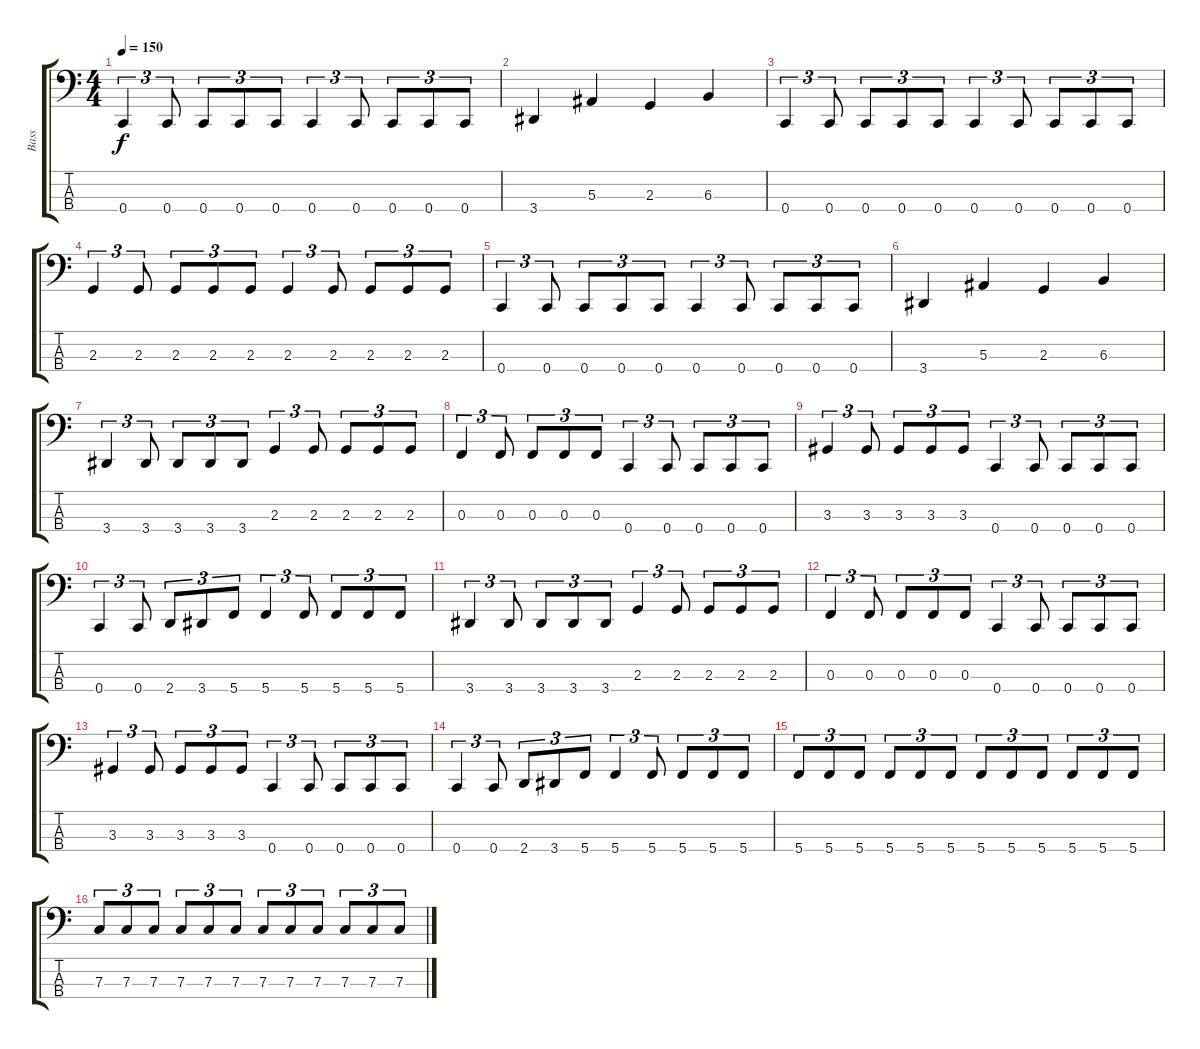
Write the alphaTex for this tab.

\track ("Bass" "Bass") {instrument electricbassfinger}
\staff {score tabs}
\tuning (Eb2 Bb1 F1 C1) {hide}
\ts (4 4)
\tempo 150
\clef f4
\ks c
0.4.4{tu (3 2) dy f} 0.4.8{tu (3 2)} 0.4.8{tu (3 2)} 0.4.8{tu (3 2)} 0.4.8{tu (3 2)} 0.4.4{tu (3 2)} 0.4.8{tu (3 2)} 0.4.8{tu (3 2)} 0.4.8{tu (3 2)} 0.4.8{tu (3 2)} |
3.4.4 5.3.4 2.3.4 6.3.4 |
0.4.4{tu (3 2)} 0.4.8{tu (3 2)} 0.4.8{tu (3 2)} 0.4.8{tu (3 2)} 0.4.8{tu (3 2)} 0.4.4{tu (3 2)} 0.4.8{tu (3 2)} 0.4.8{tu (3 2)} 0.4.8{tu (3 2)} 0.4.8{tu (3 2)} |
2.3.4{tu (3 2)} 2.3.8{tu (3 2)} 2.3.8{tu (3 2)} 2.3.8{tu (3 2)} 2.3.8{tu (3 2)} 2.3.4{tu (3 2)} 2.3.8{tu (3 2)} 2.3.8{tu (3 2)} 2.3.8{tu (3 2)} 2.3.8{tu (3 2)} |
0.4.4{tu (3 2)} 0.4.8{tu (3 2)} 0.4.8{tu (3 2)} 0.4.8{tu (3 2)} 0.4.8{tu (3 2)} 0.4.4{tu (3 2)} 0.4.8{tu (3 2)} 0.4.8{tu (3 2)} 0.4.8{tu (3 2)} 0.4.8{tu (3 2)} |
3.4.4 5.3.4 2.3.4 6.3.4 |
3.4.4{tu (3 2)} 3.4.8{tu (3 2)} 3.4.8{tu (3 2)} 3.4.8{tu (3 2)} 3.4.8{tu (3 2)} 2.3.4{tu (3 2)} 2.3.8{tu (3 2)} 2.3.8{tu (3 2)} 2.3.8{tu (3 2)} 2.3.8{tu (3 2)} |
0.3.4{tu (3 2)} 0.3.8{tu (3 2)} 0.3.8{tu (3 2)} 0.3.8{tu (3 2)} 0.3.8{tu (3 2)} 0.4.4{tu (3 2)} 0.4.8{tu (3 2)} 0.4.8{tu (3 2)} 0.4.8{tu (3 2)} 0.4.8{tu (3 2)} |
3.3.4{tu (3 2)} 3.3.8{tu (3 2)} 3.3.8{tu (3 2)} 3.3.8{tu (3 2)} 3.3.8{tu (3 2)} 0.4.4{tu (3 2)} 0.4.8{tu (3 2)} 0.4.8{tu (3 2)} 0.4.8{tu (3 2)} 0.4.8{tu (3 2)} |
0.4.4{tu (3 2)} 0.4.8{tu (3 2)} 2.4.8{tu (3 2)} 3.4.8{tu (3 2)} 5.4.8{tu (3 2)} 5.4.4{tu (3 2)} 5.4.8{tu (3 2)} 5.4.8{tu (3 2)} 5.4.8{tu (3 2)} 5.4.8{tu (3 2)} |
3.4.4{tu (3 2)} 3.4.8{tu (3 2)} 3.4.8{tu (3 2)} 3.4.8{tu (3 2)} 3.4.8{tu (3 2)} 2.3.4{tu (3 2)} 2.3.8{tu (3 2)} 2.3.8{tu (3 2)} 2.3.8{tu (3 2)} 2.3.8{tu (3 2)} |
0.3.4{tu (3 2)} 0.3.8{tu (3 2)} 0.3.8{tu (3 2)} 0.3.8{tu (3 2)} 0.3.8{tu (3 2)} 0.4.4{tu (3 2)} 0.4.8{tu (3 2)} 0.4.8{tu (3 2)} 0.4.8{tu (3 2)} 0.4.8{tu (3 2)} |
3.3.4{tu (3 2)} 3.3.8{tu (3 2)} 3.3.8{tu (3 2)} 3.3.8{tu (3 2)} 3.3.8{tu (3 2)} 0.4.4{tu (3 2)} 0.4.8{tu (3 2)} 0.4.8{tu (3 2)} 0.4.8{tu (3 2)} 0.4.8{tu (3 2)} |
0.4.4{tu (3 2)} 0.4.8{tu (3 2)} 2.4.8{tu (3 2)} 3.4.8{tu (3 2)} 5.4.8{tu (3 2)} 5.4.4{tu (3 2)} 5.4.8{tu (3 2)} 5.4.8{tu (3 2)} 5.4.8{tu (3 2)} 5.4.8{tu (3 2)} |
5.4.8{tu (3 2)} 5.4.8{tu (3 2)} 5.4.8{tu (3 2)} 5.4.8{tu (3 2)} 5.4.8{tu (3 2)} 5.4.8{tu (3 2)} 5.4.8{tu (3 2)} 5.4.8{tu (3 2)} 5.4.8{tu (3 2)} 5.4.8{tu (3 2)} 5.4.8{tu (3 2)} 5.4.8{tu (3 2)} |
7.3.8{tu (3 2)} 7.3.8{tu (3 2)} 7.3.8{tu (3 2)} 7.3.8{tu (3 2)} 7.3.8{tu (3 2)} 7.3.8{tu (3 2)} 7.3.8{tu (3 2)} 7.3.8{tu (3 2)} 7.3.8{tu (3 2)} 7.3.8{tu (3 2)} 7.3.8{tu (3 2)} 7.3.8{tu (3 2)}
